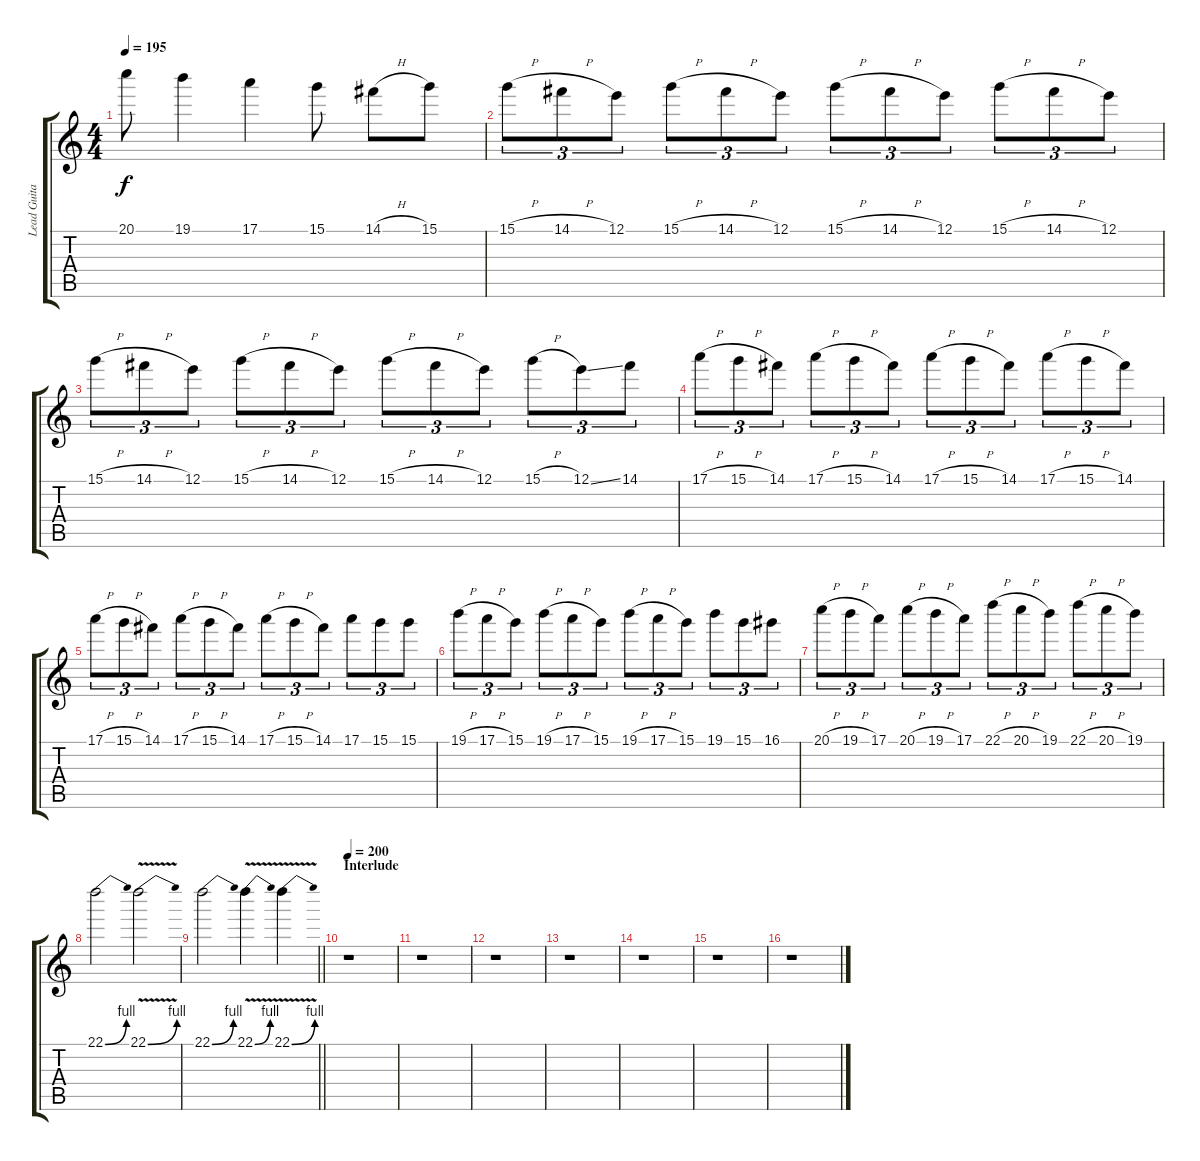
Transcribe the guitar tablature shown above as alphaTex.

\track ("Lead Guitar (Kirk)" "Lead Guita") {instrument distortionguitar}
\staff {score tabs}
\tuning (E4 B3 G3 D3 A2 E2) {hide}
\ts (4 4)
\tempo 195
\clef g2
\ks c
20.1{t}.8{dy f} 19.1.4 17.1.4 15.1.8 14.1{h}.8 15.1.8 |
15.1{h}.8{tu (3 2)} 14.1{h}.8{tu (3 2)} 12.1.8{tu (3 2)} 15.1{h}.8{tu (3 2)} 14.1{h}.8{tu (3 2)} 12.1.8{tu (3 2)} 15.1{h}.8{tu (3 2)} 14.1{h}.8{tu (3 2)} 12.1.8{tu (3 2)} 15.1{h}.8{tu (3 2)} 14.1{h}.8{tu (3 2)} 12.1.8{tu (3 2)} |
15.1{h}.8{tu (3 2)} 14.1{h}.8{tu (3 2)} 12.1.8{tu (3 2)} 15.1{h}.8{tu (3 2)} 14.1{h}.8{tu (3 2)} 12.1.8{tu (3 2)} 15.1{h}.8{tu (3 2)} 14.1{h}.8{tu (3 2)} 12.1.8{tu (3 2)} 15.1{h}.8{tu (3 2)} 12.1{ss}.8{tu (3 2)} 14.1.8{tu (3 2)} |
17.1{h}.8{tu (3 2)} 15.1{h}.8{tu (3 2)} 14.1.8{tu (3 2)} 17.1{h}.8{tu (3 2)} 15.1{h}.8{tu (3 2)} 14.1.8{tu (3 2)} 17.1{h}.8{tu (3 2)} 15.1{h}.8{tu (3 2)} 14.1.8{tu (3 2)} 17.1{h}.8{tu (3 2)} 15.1{h}.8{tu (3 2)} 14.1.8{tu (3 2)} |
17.1{h}.8{tu (3 2)} 15.1{h}.8{tu (3 2)} 14.1.8{tu (3 2)} 17.1{h}.8{tu (3 2)} 15.1{h}.8{tu (3 2)} 14.1.8{tu (3 2)} 17.1{h}.8{tu (3 2)} 15.1{h}.8{tu (3 2)} 14.1.8{tu (3 2)} 17.1.8{tu (3 2)} 15.1.8{tu (3 2)} 15.1.8{tu (3 2)} |
19.1{h}.8{tu (3 2)} 17.1{h}.8{tu (3 2)} 15.1.8{tu (3 2)} 19.1{h}.8{tu (3 2)} 17.1{h}.8{tu (3 2)} 15.1.8{tu (3 2)} 19.1{h}.8{tu (3 2)} 17.1{h}.8{tu (3 2)} 15.1.8{tu (3 2)} 19.1.8{tu (3 2)} 15.1.8{tu (3 2)} 16.1.8{tu (3 2)} |
20.1{h}.8{tu (3 2)} 19.1{h}.8{tu (3 2)} 17.1.8{tu (3 2)} 20.1{h}.8{tu (3 2)} 19.1{h}.8{tu (3 2)} 17.1.8{tu (3 2)} 22.1{h}.8{tu (3 2)} 20.1{h}.8{tu (3 2)} 19.1.8{tu (3 2)} 22.1{h}.8{tu (3 2)} 20.1{h}.8{tu (3 2)} 19.1.8{tu (3 2)} |
22.1{be (bend 0 0 60 4)}.2 22.1{be (bend 0 0 60 4) v}.2 |
\barLineRight lightlight
22.1{be (bend 0 0 60 4)}.2 22.1{be (bend 0 0 60 4) v}.4 22.1{be (bend 0 0 60 4) v}.4 |
\section ("" "Interlude")
\tempo 200
r.1 |
r.1 |
r.1 |
r.1 |
r.1 |
r.1 |
r.1
